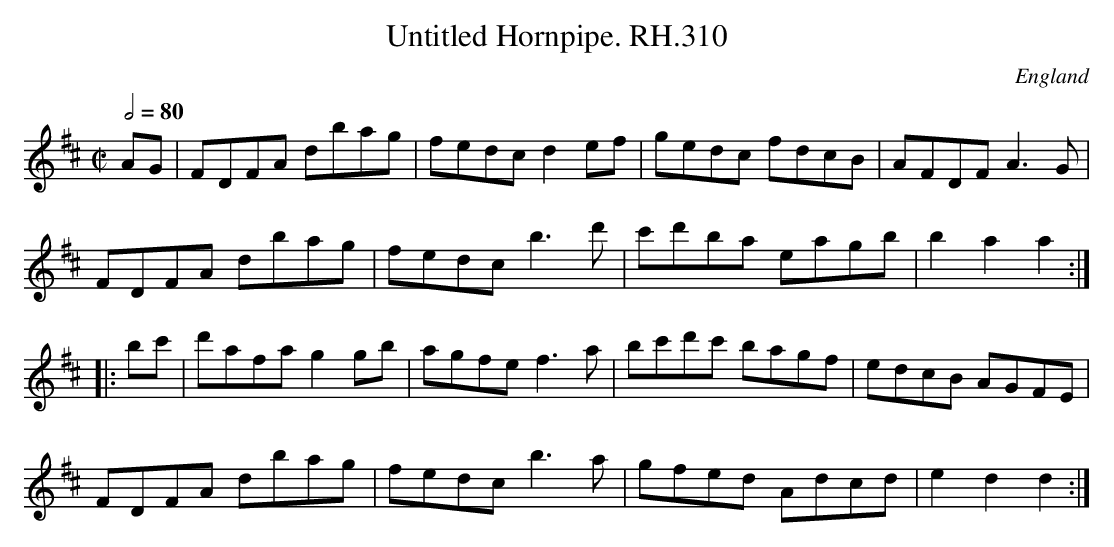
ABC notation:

X:1
T:Untitled Hornpipe. RH.310
O:England
M:C|
L:1/8
Q:1/2=80
K:D major
AG|FDFA dbag|fedc d2ef|gedc fdcB|AFDF A3G|!
FDFA dbag|fedc b3d'|c'd'ba eagb|b2a2 a2:|!
|:bc'|d'afa g2gb|agfe f3a|bc'd'c' bagf|edcB AGFE|!
FDFA dbag|fedc b3a|gfed Adcd|e2d2 d2:|
